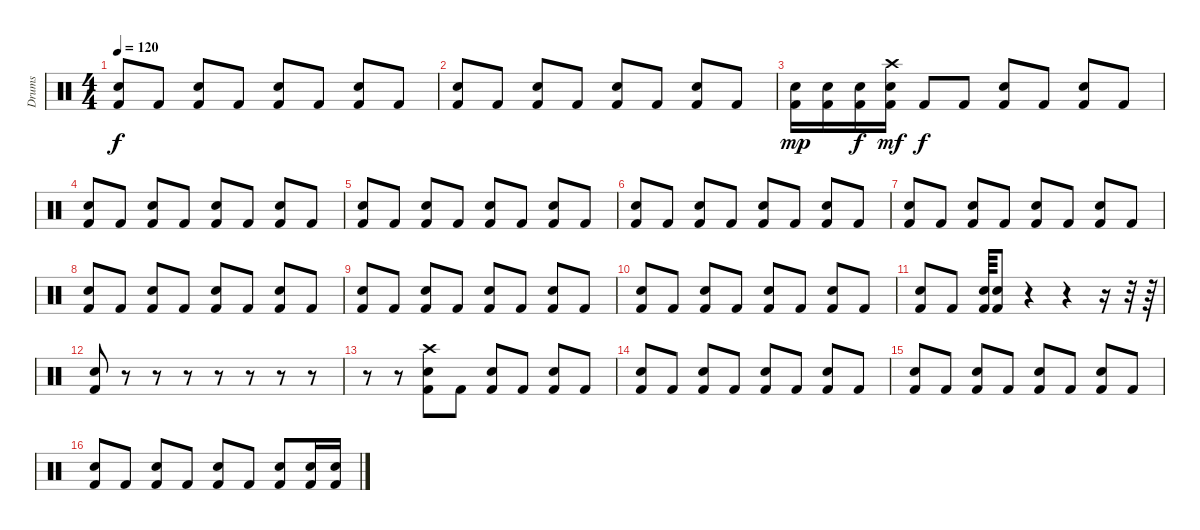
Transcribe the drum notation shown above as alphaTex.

\track ("Drums" "Drums") {instrument percussion}
\staff {score}
\articulation defaults
\ts (4 4)
\tempo 120
\clef neutral
\ks c
("Electric Snare (hit)" "Kick (hit) 2").8{dy f} "Kick (hit) 2".8 ("Electric Snare (hit)" "Kick (hit) 2").8 "Kick (hit) 2".8 ("Electric Snare (hit)" "Kick (hit) 2").8 "Kick (hit) 2".8 ("Electric Snare (hit)" "Kick (hit) 2").8 "Kick (hit) 2".8 |
("Electric Snare (hit)" "Kick (hit) 2").8 "Kick (hit) 2".8 ("Electric Snare (hit)" "Kick (hit) 2").8 "Kick (hit) 2".8 ("Electric Snare (hit)" "Kick (hit) 2").8 "Kick (hit) 2".8 ("Electric Snare (hit)" "Kick (hit) 2").8 "Kick (hit) 2".8 |
("Electric Snare (hit)" "Kick (hit) 2").16{dy mp} ("Electric Snare (hit)" "Kick (hit) 2").16 ("Electric Snare (hit)" "Kick (hit) 2").16{dy f} ("Crash high (hit)" "Electric Snare (hit)" "Kick (hit) 2").16{dy mf} "Kick (hit) 2".8{dy f} "Kick (hit) 2".8 ("Electric Snare (hit)" "Kick (hit) 2").8 "Kick (hit) 2".8 ("Electric Snare (hit)" "Kick (hit) 2").8 "Kick (hit) 2".8 |
("Electric Snare (hit)" "Kick (hit) 2").8 "Kick (hit) 2".8 ("Electric Snare (hit)" "Kick (hit) 2").8 "Kick (hit) 2".8 ("Electric Snare (hit)" "Kick (hit) 2").8 "Kick (hit) 2".8 ("Electric Snare (hit)" "Kick (hit) 2").8 "Kick (hit) 2".8 |
("Electric Snare (hit)" "Kick (hit) 2").8 "Kick (hit) 2".8 ("Electric Snare (hit)" "Kick (hit) 2").8 "Kick (hit) 2".8 ("Electric Snare (hit)" "Kick (hit) 2").8 "Kick (hit) 2".8 ("Electric Snare (hit)" "Kick (hit) 2").8 "Kick (hit) 2".8 |
("Electric Snare (hit)" "Kick (hit) 2").8 "Kick (hit) 2".8 ("Electric Snare (hit)" "Kick (hit) 2").8 "Kick (hit) 2".8 ("Electric Snare (hit)" "Kick (hit) 2").8 "Kick (hit) 2".8 ("Electric Snare (hit)" "Kick (hit) 2").8 "Kick (hit) 2".8 |
("Electric Snare (hit)" "Kick (hit) 2").8 "Kick (hit) 2".8 ("Electric Snare (hit)" "Kick (hit) 2").8 "Kick (hit) 2".8 ("Electric Snare (hit)" "Kick (hit) 2").8 "Kick (hit) 2".8 ("Electric Snare (hit)" "Kick (hit) 2").8 "Kick (hit) 2".8 |
("Electric Snare (hit)" "Kick (hit) 2").8 "Kick (hit) 2".8 ("Electric Snare (hit)" "Kick (hit) 2").8 "Kick (hit) 2".8 ("Electric Snare (hit)" "Kick (hit) 2").8 "Kick (hit) 2".8 ("Electric Snare (hit)" "Kick (hit) 2").8 "Kick (hit) 2".8 |
("Electric Snare (hit)" "Kick (hit) 2").8 "Kick (hit) 2".8 ("Electric Snare (hit)" "Kick (hit) 2").8 "Kick (hit) 2".8 ("Electric Snare (hit)" "Kick (hit) 2").8 "Kick (hit) 2".8 ("Electric Snare (hit)" "Kick (hit) 2").8 "Kick (hit) 2".8 |
("Electric Snare (hit)" "Kick (hit) 2").8 "Kick (hit) 2".8 ("Electric Snare (hit)" "Kick (hit) 2").8 "Kick (hit) 2".8 ("Electric Snare (hit)" "Kick (hit) 2").8 "Kick (hit) 2".8 ("Electric Snare (hit)" "Kick (hit) 2").8 "Kick (hit) 2".8 |
("Electric Snare (hit)" "Kick (hit) 2").8 "Kick (hit) 2".8 ("Electric Snare (hit)" "Kick (hit) 2").64 ("Electric Snare (hit)" "Kick (hit) 2").8 r.4 r.4 r.16 r.32 r.64 |
("Electric Snare (hit)" "Kick (hit) 2").8 r.8 r.8 r.8 r.8 r.8 r.8 r.8 |
r.8 r.8 ("Crash high (hit)" "Electric Snare (hit)" "Kick (hit) 2").8 "Kick (hit) 2".8 ("Electric Snare (hit)" "Kick (hit) 2").8 "Kick (hit) 2".8 ("Electric Snare (hit)" "Kick (hit) 2").8 "Kick (hit) 2".8 |
("Electric Snare (hit)" "Kick (hit) 2").8 "Kick (hit) 2".8 ("Electric Snare (hit)" "Kick (hit) 2").8 "Kick (hit) 2".8 ("Electric Snare (hit)" "Kick (hit) 2").8 "Kick (hit) 2".8 ("Electric Snare (hit)" "Kick (hit) 2").8 "Kick (hit) 2".8 |
("Electric Snare (hit)" "Kick (hit) 2").8 "Kick (hit) 2".8 ("Electric Snare (hit)" "Kick (hit) 2").8 "Kick (hit) 2".8 ("Electric Snare (hit)" "Kick (hit) 2").8 "Kick (hit) 2".8 ("Electric Snare (hit)" "Kick (hit) 2").8 "Kick (hit) 2".8 |
("Electric Snare (hit)" "Kick (hit) 2").8 "Kick (hit) 2".8 ("Electric Snare (hit)" "Kick (hit) 2").8 "Kick (hit) 2".8 ("Electric Snare (hit)" "Kick (hit) 2").8 "Kick (hit) 2".8 ("Electric Snare (hit)" "Kick (hit) 2").8 ("Electric Snare (hit)" "Kick (hit) 2").16 ("Electric Snare (hit)" "Kick (hit) 2").16
